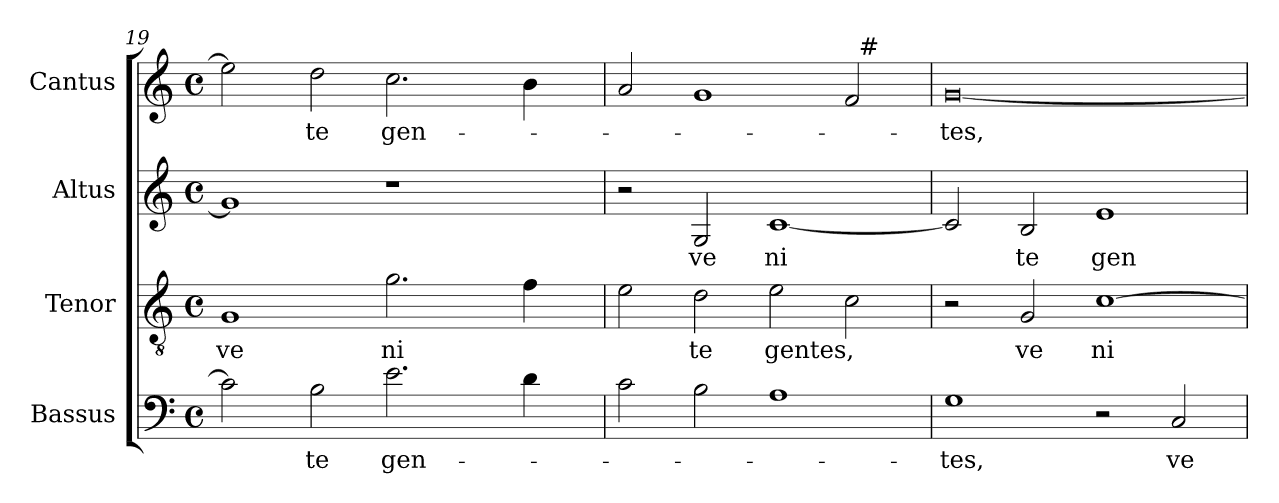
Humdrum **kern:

**kern	**text	**kern	**text	**kern	**text	**kern	**text
*part4	*part4	*part3	*part3	*part2	*part2	*part1	*part1
*staff4	*staff4	*staff3	*staff3	*staff2	*staff2	*staff1	*staff1
*I"Bassus	*	*I"Tenor	*	*I"Altus	*	*I"Cantus	*
!!LO:LB:g=z
*clefF4	*	*clefGv2	*	*clefG2	*	*clefG2	*
*M4/4	*	*M4/4	*	*M4/4	*	*M4/4	*
*met(c)	*	*met(c)	*	*met(c)	*	*met(c)	*
=19	=19	=19	=19	=19	=19	=19	=19
!	!	!	!LO:LY:b:cj	!	!	!	!
*	*	*	*	*^	*	*	*
2c\]	.	1G	ve	1g]	32.ryy	.	2ee\]	.
.	.	.	.	.	1ryy	.	.	.
!	!LO:LY:b:cj	!	!	!	!	!	!	!LO:LY:b:cj
2B\	-te	.	.	.	.	.	2dd\	te
!	!LO:LY:b	!	!LO:LY:b:cj	!	!	!	!	!LO:LY:b
2.e\	gen-	2.g\	ni	1r	.	.	2.cc\	gen-
.	.	.	.	.	2ryy	.	.	.
.	.	.	.	.	4ryy	.	.	.
4d\	.	4f\	.	.	.	.	4b\	.
.	.	.	.	.	8ryy	.	.	.
.	.	.	.	.	16ryy	.	.	.
.	.	.	.	.	64ryy	.	.	.
*	*	*	*	*v	*v	*	*	*
=20	=20	=20	=20	=20	=20	=20	=20
*	*	*	*	*	*	*^	*
2c\	.	2e\	.	2r	.	2a/	1ryy	.
!	!	!	!LO:LY:b:cj	!	!LO:LY:b:cj	!	!	!
2B\	.	2d\	te	2G/	ve	1g	.	.
!	!	!	!LO:LY:b:cj	!	!LO:LY:b:cj	!	!	!
1A	.	2e\	gentes,	[<1c	ni	.	2ryy	.
.	.	2c\	.	.	.	2f/	32ryy	.
!	!	!	!	!	!	!	!LO:TX:a:t=#	!
.	.	.	.	.	.	.	4...ryy	.
=21	=21	=21	=21	=21	=21	=21	=21	=21
!	!LO:LY:b:cj	!	!	!	!	!	!	!LO:LY:b:cj
*	*	*	*	*	*	*v	*v	*
1G	-tes,	2r	.	2c/]	.	[<0g	-tes,
!	!	!	!LO:LY:b:cj	!	!LO:LY:b:cj	!	!
.	.	2G/	ve	2B/	te	.	.
!	!	!	!LO:LY:b:cj	!	!LO:LY:b:cj	!	!
2r	.	[>1c	ni	1e	gen	.	.
!	!LO:LY:b:cj	!	!	!	!	!	!
2C/	ve-	.	.	.	.	.	.
=	=	=	=	=	=	=	=
*-	*-	*-	*-	*-	*-	*-	*-
